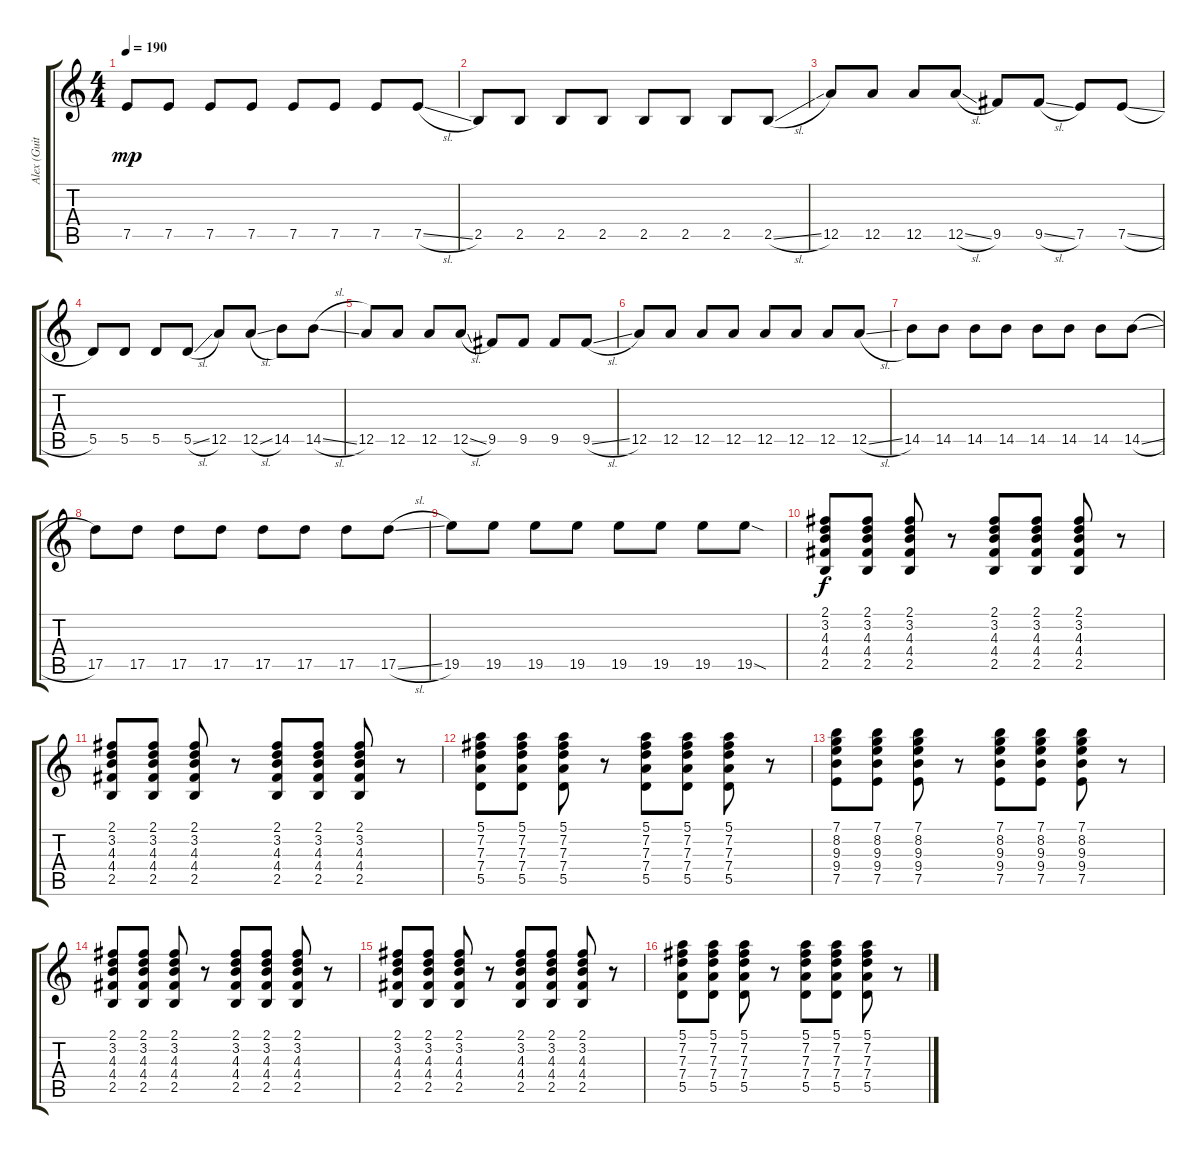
\track ("Alex (Guitar I)" "Alex (Guit") {instrument electricguitarclean}
\staff {score tabs}
\tuning (E4 B3 G3 D3 A2 E2) {hide}
\ts (4 4)
\tempo 190
\clef g2
\ks c
7.5.8{dy mp} 7.5.8 7.5.8 7.5.8 7.5.8 7.5.8 7.5.8 7.5{sl}.8 |
2.5.8{instrument overdrivenguitar} 2.5.8 2.5.8 2.5.8 2.5.8 2.5.8 2.5.8 2.5{sl}.8 |
12.5.8 12.5.8 12.5.8 12.5{sl}.8 9.5.8 9.5{sl}.8 7.5.8 7.5{sl}.8 |
5.5.8 5.5.8 5.5.8 5.5{sl}.8 12.5.8 12.5{sl}.8 14.5.8 14.5{sl}.8 |
12.5.8 12.5.8 12.5.8 12.5{sl}.8 9.5.8 9.5.8 9.5.8 9.5{sl}.8 |
12.5.8 12.5.8 12.5.8 12.5.8 12.5.8 12.5.8 12.5.8 12.5{sl}.8 |
14.5.8 14.5.8 14.5.8 14.5.8 14.5.8 14.5.8 14.5.8 14.5{sl}.8 |
17.5.8 17.5.8 17.5.8 17.5.8 17.5.8 17.5.8 17.5.8 17.5{sl}.8 |
19.5.8 19.5.8 19.5.8 19.5.8 19.5.8 19.5.8 19.5.8 19.5{sod}.8 |
(2.1 3.2 4.3 4.4 2.5).8{dy f volume 6 instrument overdrivenguitar} (2.1 3.2 4.3 4.4 2.5).8 (2.1 3.2 4.3 4.4 2.5).8 r.8 (2.1 3.2 4.3 4.4 2.5).8 (2.1 3.2 4.3 4.4 2.5).8 (2.1 3.2 4.3 4.4 2.5).8 r.8 |
(2.1 3.2 4.3 4.4 2.5).8 (2.1 3.2 4.3 4.4 2.5).8 (2.1 3.2 4.3 4.4 2.5).8 r.8 (2.1 3.2 4.3 4.4 2.5).8 (2.1 3.2 4.3 4.4 2.5).8 (2.1 3.2 4.3 4.4 2.5).8 r.8 |
(5.1 7.2 7.3 7.4 5.5).8 (5.1 7.2 7.3 7.4 5.5).8 (5.1 7.2 7.3 7.4 5.5).8 r.8 (5.1 7.2 7.3 7.4 5.5).8 (5.1 7.2 7.3 7.4 5.5).8 (5.1 7.2 7.3 7.4 5.5).8 r.8 |
(7.1 8.2 9.3 9.4 7.5).8 (7.1 8.2 9.3 9.4 7.5).8 (7.1 8.2 9.3 9.4 7.5).8 r.8 (7.1 8.2 9.3 9.4 7.5).8 (7.1 8.2 9.3 9.4 7.5).8 (7.1 8.2 9.3 9.4 7.5).8 r.8 |
(2.1 3.2 4.3 4.4 2.5).8{volume 6 instrument overdrivenguitar} (2.1 3.2 4.3 4.4 2.5).8 (2.1 3.2 4.3 4.4 2.5).8 r.8 (2.1 3.2 4.3 4.4 2.5).8 (2.1 3.2 4.3 4.4 2.5).8 (2.1 3.2 4.3 4.4 2.5).8 r.8 |
(2.1 3.2 4.3 4.4 2.5).8 (2.1 3.2 4.3 4.4 2.5).8 (2.1 3.2 4.3 4.4 2.5).8 r.8 (2.1 3.2 4.3 4.4 2.5).8 (2.1 3.2 4.3 4.4 2.5).8 (2.1 3.2 4.3 4.4 2.5).8 r.8 |
(5.1 7.2 7.3 7.4 5.5).8 (5.1 7.2 7.3 7.4 5.5).8 (5.1 7.2 7.3 7.4 5.5).8 r.8 (5.1 7.2 7.3 7.4 5.5).8 (5.1 7.2 7.3 7.4 5.5).8 (5.1 7.2 7.3 7.4 5.5).8 r.8
